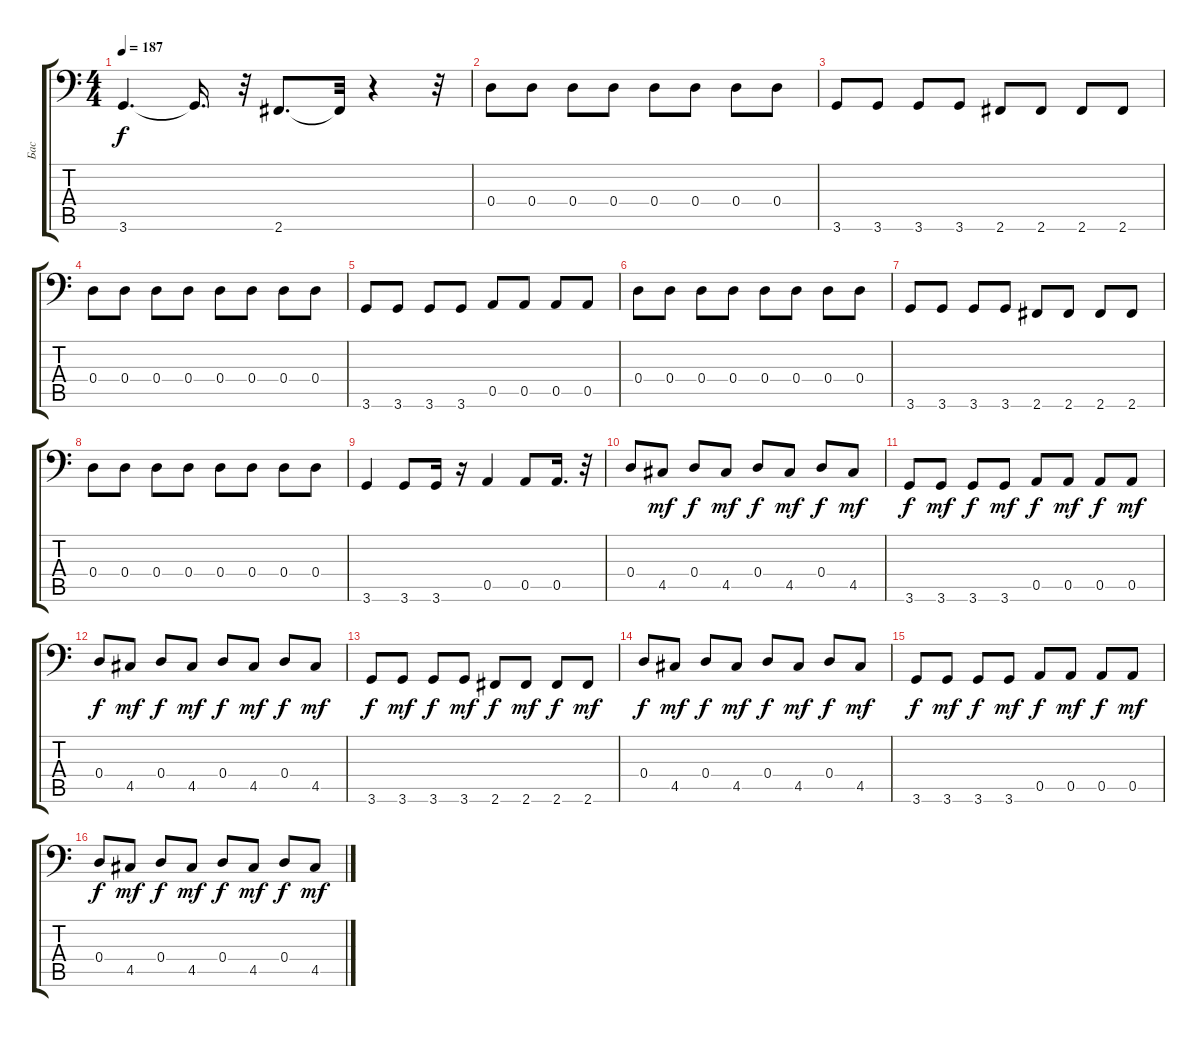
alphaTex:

\track ("Бас" "Бас") {instrument electricbassfinger}
\staff {score tabs}
\tuning (F3 C3 G2 D2 A1 E1) {hide}
\ts (4 4)
\tempo 187
\clef f4
\ks c
3.6.4{d dy f} 3.6{t}.16{d} r.32 2.6.8{d} 2.6{t}.32 r.4 r.32 |
0.4.8 0.4.8 0.4.8 0.4.8 0.4.8 0.4.8 0.4.8 0.4.8 |
3.6.8 3.6.8 3.6.8 3.6.8 2.6.8 2.6.8 2.6.8 2.6.8 |
0.4.8 0.4.8 0.4.8 0.4.8 0.4.8 0.4.8 0.4.8 0.4.8 |
3.6.8 3.6.8 3.6.8 3.6.8 0.5.8 0.5.8 0.5.8 0.5.8 |
0.4.8 0.4.8 0.4.8 0.4.8 0.4.8 0.4.8 0.4.8 0.4.8 |
3.6.8 3.6.8 3.6.8 3.6.8 2.6.8 2.6.8 2.6.8 2.6.8 |
0.4.8 0.4.8 0.4.8 0.4.8 0.4.8 0.4.8 0.4.8 0.4.8 |
3.6.4 3.6.8 3.6.16 r.16 0.5.4 0.5.8 0.5.16{d} r.32 |
0.4.8 4.5.8{dy mf} 0.4.8{dy f} 4.5.8{dy mf} 0.4.8{dy f} 4.5.8{dy mf} 0.4.8{dy f} 4.5.8{dy mf} |
3.6.8{dy f} 3.6.8{dy mf} 3.6.8{dy f} 3.6.8{dy mf} 0.5.8{dy f} 0.5.8{dy mf} 0.5.8{dy f} 0.5.8{dy mf} |
0.4.8{dy f} 4.5.8{dy mf} 0.4.8{dy f} 4.5.8{dy mf} 0.4.8{dy f} 4.5.8{dy mf} 0.4.8{dy f} 4.5.8{dy mf} |
3.6.8{dy f} 3.6.8{dy mf} 3.6.8{dy f} 3.6.8{dy mf} 2.6.8{dy f} 2.6.8{dy mf} 2.6.8{dy f} 2.6.8{dy mf} |
0.4.8{dy f} 4.5.8{dy mf} 0.4.8{dy f} 4.5.8{dy mf} 0.4.8{dy f} 4.5.8{dy mf} 0.4.8{dy f} 4.5.8{dy mf} |
3.6.8{dy f} 3.6.8{dy mf} 3.6.8{dy f} 3.6.8{dy mf} 0.5.8{dy f} 0.5.8{dy mf} 0.5.8{dy f} 0.5.8{dy mf} |
0.4.8{dy f} 4.5.8{dy mf} 0.4.8{dy f} 4.5.8{dy mf} 0.4.8{dy f} 4.5.8{dy mf} 0.4.8{dy f} 4.5.8{dy mf}
